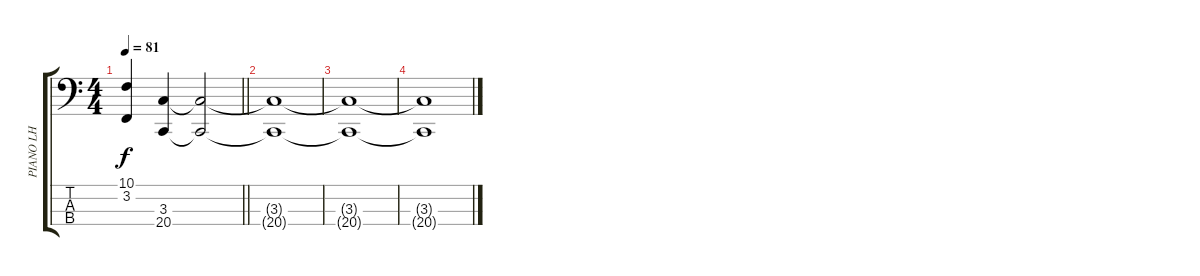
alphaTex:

\track ("PIANO LH" "PIANO LH") {instrument acousticgrandpiano}
\staff {score tabs}
\tuning (G2 D2 A1 E1) {hide}
\ts (4 4)
\tempo 81
\clef f4
\barLineRight lightlight
\ks c
(10.1 3.2).4{dy f} (3.3 20.4).4 (3.3{t} 20.4{t}).2 |
(3.3{t} 20.4{t}).1 |
(3.3{t} 20.4{t}).1 |
(3.3{t} 20.4{t}).1
